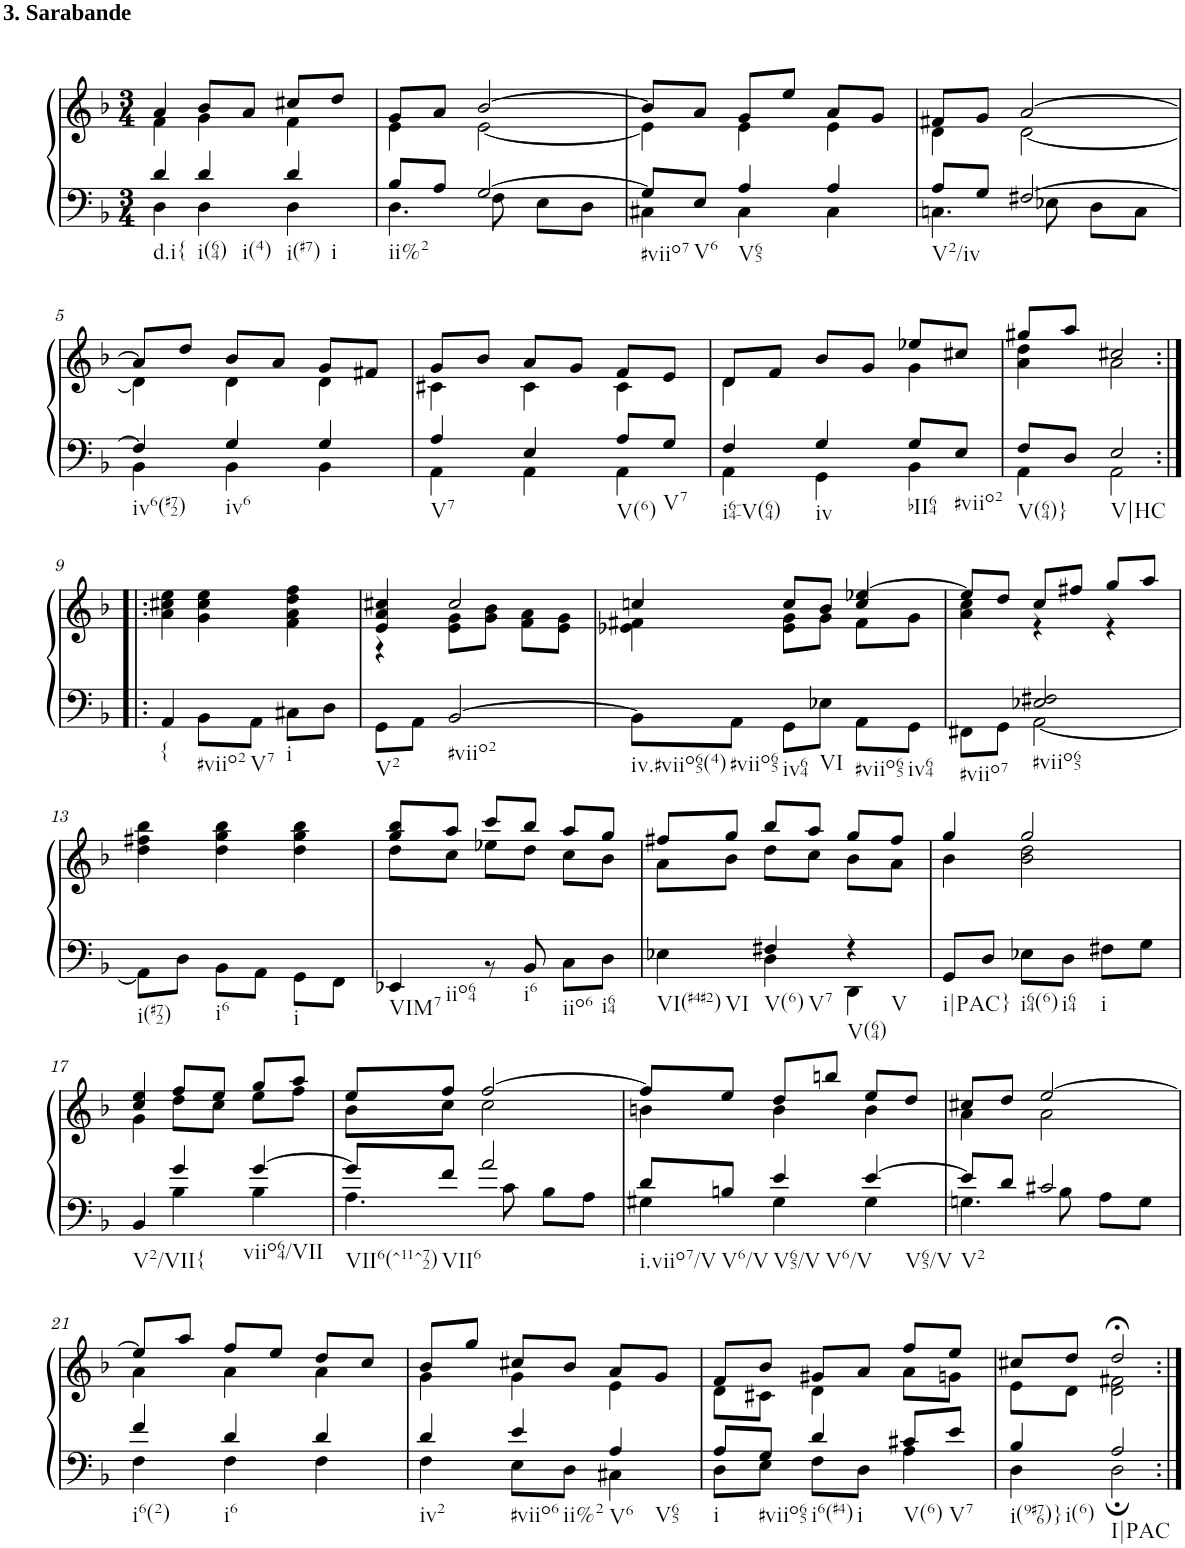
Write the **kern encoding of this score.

**kern	**kern
*part1	*part1
*staff2	*staff1
*I"Klavier linke Hand	*
*clefF4	*clefG2
*k[b-]	*k[b-]
*M3/4	*M3/4
=1	=1
*^	*^
!	!	!LO:TX:a:B:t=3. Sarabande	!
!LO:TX:b:t=d.i{	!	!	!
4d/	4D\	4a/	4f\
!LO:TX:b:t=i(64)	!	!	!
!LO:TX:b:t=i(4)	!	!	!
4d/	4D\	8b-/L	4g\
.	.	8a/J	.
!LO:TX:b:t=i(#7)	!	!	!
!LO:TX:b:t=i	!	!	!
4d/	4D\	8cc#X/L	4f\
.	.	8dd/J	.
=2	=2	=2	=2
!LO:TX:b:t=ii%2	!	!	!
8B-/L	4.D\	8g/L	4e\
8A/J	.	8a/J	.
[2G/	.	[2b-/	[2e\
.	8F\	.	.
.	8E\L	.	.
.	8D\J	.	.
=3	=3	=3	=3
!LO:TX:b:t=#viio7	!	!	!
8G/L]	4C#X\	8b-/L]	4e\]
!LO:TX:b:t=V6	!	!	!
8E/J	.	8a/J	.
!LO:TX:b:t=V65	!	!	!
4A/	4C#\	8g/L	4e\
.	.	8ee/J	.
4A/	4C#\	8a/L	4e\
.	.	8g/J	.
=4	=4	=4	=4
!LO:TX:b:t=V2/iv	!	!	!
8A/L	4.Cn\	8f#X/L	4d\
8G/J	.	8g/J	.
[2F#X/	.	[2a/	[2d\
.	8E-X\	.	.
.	8D\L	.	.
.	8C\J	.	.
!!LO:LB:g=z	!!
=5	=5	=5	=5
!LO:TX:b:t=iv6(#72)	!	!	!
4F#/]	4BB-\	8a/L]	4d\]
.	.	8dd/J	.
!LO:TX:b:t=iv6	!	!	!
4G/	4BB-\	8b-/L	4d\
.	.	8a/J	.
4G/	4BB-\	8g/L	4d\
.	.	8f#X/J	.
=6	=6	=6	=6
!LO:TX:b:t=V7	!	!	!
4A/	4AA\	8g/L	4c#X\
.	.	8b-/J	.
4E/	4AA\	8a/L	4c#\
.	.	8g/J	.
!LO:TX:b:t=V(6)	!	!	!
8A/L	4AA\	8f/L	4c#\
!LO:TX:b:t=V7	!	!	!
8G/J	.	8e/J	.
=7	=7	=7	=7
!LO:TX:b:t=i64-V(64)	!	!	!
4F/	4AA\	8d/L	4d\
.	.	8f/J	.
!LO:TX:b:t=iv	!	!	!
4G/	4GG\	8b-/L	4ryy
.	.	8g/J	.
!LO:TX:b:t=bII64	!	!	!
8G/L	4BB-\	8ee-X/L	4g\
!LO:TX:b:t=#viio2	!	!	!
8E/J	.	8cc#X/J	.
=8	=8	=8	=8
!LO:TX:b:t=V(64)}	!	!	!
8F/L	4AA\	8gg#X/L	4a\ 4dd\
8D/J	.	8aa/J	.
!LO:TX:b:t=V|HC	!	!	!
2E/	2AA\	2cc#X/	2a\
!!LO:LB:g=z	!!
=9:|!|:	=9:|!|:	=9:|!|:	=9:|!|:
!LO:TX:b:t={	!	!	!
!LO:TX:b:t=#viio2	!	!	!
!LO:TX:b:t=V7	!	!	!
!LO:TX:b:t=i	!	!	!
2.ryy	4AA/	2.ryy	4a\ 4cc#X\ 4ee\
.	8BB-\L	.	4g\ 4cc#\ 4ee\
.	8AA\J	.	.
.	8C#X\L	.	4f\ 4a\ 4dd\ 4ff\
.	8D\J	.	.
=10	=10	=10	=10
!LO:TX:b:t=V2	!	!	!
!LO:TX:b:t=#viio2	!	!	!
2.ryy	8GG\L	4e/ 4a/ 4cc#X/	4r
.	8AA\J	.	.
.	[2BB-/	2cc#/	8e\ 8g\L
.	.	.	8g\ 8b-\J
.	.	.	8f\ 8a\L
.	.	.	8e\ 8g\J
=11	=11	=11	=11
*	*	*	*^
!LO:TX:b:t=iv.#viio65(4)	!	!	!	!
!LO:TX:b:t=#viio65	!	!	!	!
!LO:TX:b:t=iv64	!	!	!	!
!LO:TX:b:t=VI	!	!	!	!
!LO:TX:b:t=#viio65	!	!	!	!
!LO:TX:b:t=iv64	!	!	!	!
2.ryy	8BB-\L]	4ccn/	4e-X\ 4f#X\	2ryy
.	8AA\J	.	.	.
.	8GG\L	8cc/L	8e-\ 8g\L	.
.	8E-X\J	8b-/J	8g\J	.
.	8AA\L	[4ee-X/	8f#\L	4cc/
.	8GG\J	.	8g\J	.
*	*	*	*v	*v
=12	=12	=12	=12
!LO:TX:b:t=#viio7	!	!	!
4ryy	8FF#X\L	8ee-/L]	4a\ 4cc\
.	8GG\J	8dd/J	.
!LO:TX:b:t=#viio65	!	!	!
2E-X/ 2F#X/	[2AA\	8cc/L	4r
.	.	8ff#X/J	.
.	.	8gg/L	4r
.	.	8aa/J	.
!!LO:LB:g=z	!!
=13	=13	=13	=13
!LO:TX:b:t=i(#72)	!	!	!
!LO:TX:b:t=i6	!	!	!
!LO:TX:b:t=i	!	!	!
2.ryy	8AA\L]	2.ryy	4dd\ 4ff#X\ 4bb-\
.	8D\J	.	.
.	8BB-\L	.	4dd\ 4gg\ 4bb-\
.	8AA\J	.	.
.	8GG\L	.	4dd\ 4gg\ 4bb-\
.	8FF\J	.	.
=14	=14	=14	=14
!LO:TX:b:t=VIM7	!	!	!
!LO:TX:b:t=iio64	!	!	!
!LO:TX:b:t=i6	!	!	!
!LO:TX:b:t=iio6	!	!	!
!LO:TX:b:t=i64	!	!	!
2.ryy	4EE-X/	8gg/ 8bb-/L	8dd\L
.	.	8aa/J	8cc\J
.	8r	8ccc/L	8ee-X\L
.	8BB-/	8bb-/J	8dd\J
.	8C\L	8aa/L	8cc\L
.	8D\J	8gg/J	8b-\J
=15	=15	=15	=15
!LO:TX:b:t=VI(#4#2)	!	!	!
!LO:TX:b:t=VI	!	!	!
4ryy	4E-X\	8ff#X/L	8a\L
.	.	8gg/J	8b-\J
!LO:TX:b:t=V(6)	!	!	!
!LO:TX:b:t=V7	!	!	!
4F#X/	4D\	8bb-/L	8dd\L
.	.	8aa/J	8cc\J
!LO:TX:b:t=V(64)	!	!	!
!LO:TX:b:t=V	!	!	!
4r	4DD\	8gg/L	8b-\L
.	.	8ff#/J	8a\J
*v	*v	*	*
=16	=16	=16
!LO:TX:b:t=i|PAC}	!	!
8GG/L	4gg/	4b-\
8D/J	.	.
!LO:TX:b:t=i64(6)	!	!
8E-X\L	2gg/	2b-\ 2dd\
!LO:TX:b:t=i64	!	!
8D\J	.	.
!LO:TX:b:t=i	!	!
8F#X\L	.	.
8G\J	.	.
!!LO:LB:g=z	!!
=17	=17	=17
*^	*	*
!LO:TX:b:t=V2/VII{	!	!	!
4BB-/	4ryy	4cc/ 4ee/	4g\
4g/	4B-\	8ff/L	8dd\L
.	.	8ee/J	8cc\J
!LO:TX:b:t=viio64/VII	!	!	!
[4g/	4B-\	8gg/L	8ee\L
.	.	8aa/J	8ff\J
=18	=18	=18	=18
!LO:TX:b:t=VII6(^11^72)	!	!	!
8g/L]	4.A\	8ee/L	8b-\L
!LO:TX:b:t=VII6	!	!	!
8f/J	.	8ff/J	8cc\J
2a/	.	[2ff/	2cc\
.	8c\	.	.
.	8B-\L	.	.
.	8A\J	.	.
=19	=19	=19	=19
!LO:TX:b:t=i.viio7/V	!	!	!
8d/L	4G#X\	8ff/L]	4bn\
!LO:TX:b:t=V6/V	!	!	!
8Bn/J	.	8ee/J	.
!LO:TX:b:t=V65/V	!	!	!
!LO:TX:b:t=V6/V	!	!	!
4e/	4G#\	8dd/L	4b\
.	.	8bbn/J	.
!LO:TX:b:t=V65/V	!	!	!
[4e/	4G#\	8ee/L	4b\
.	.	8dd/J	.
=20	=20	=20	=20
!LO:TX:b:t=V2	!	!	!
8e/L]	4.Gn\	8cc#X/L	4a\
8d/J	.	8dd/J	.
2c#X/	.	[2ee/	2a\
.	8B-\	.	.
.	8A\L	.	.
.	8G\J	.	.
!!LO:LB:g=z	!!
=21	=21	=21	=21
!LO:TX:b:t=i6(2)	!	!	!
4f/	4F\	8ee/L]	4a\
.	.	8aa/J	.
!LO:TX:b:t=i6	!	!	!
4d/	4F\	8ff/L	4a\
.	.	8ee/J	.
4d/	4F\	8dd/L	4a\
.	.	8cc/J	.
=22	=22	=22	=22
!LO:TX:b:t=iv2	!	!	!
4d/	4F\	8b-/L	4g\
.	.	8gg/J	.
!LO:TX:b:t=#viio6	!	!	!
!LO:TX:b:t=ii%2	!	!	!
4e/	8E\L	8cc#X/L	4g\
.	8D\J	8b-/J	.
!LO:TX:b:t=V6	!	!	!
!LO:TX:b:t=V65	!	!	!
4A/	4C#X\	8a/L	4e\
.	.	8g/J	.
=23	=23	=23	=23
!LO:TX:b:t=i	!	!	!
8A/L	8D\L	8f/L	8d\L
!LO:TX:b:t=#viio65	!	!	!
8G/J	8E\J	8b-/J	8c#X\J
!LO:TX:b:t=i6(#4)	!	!	!
!LO:TX:b:t=i	!	!	!
4d/	8F\L	8g#X/L	4d\
.	8D\J	8a/J	.
!LO:TX:b:t=V(6)	!	!	!
8c#X/L	4A\	8ff/L	8a\L
!LO:TX:b:t=V7	!	!	!
8e/J	.	8ee/J	8gn\J
=24	=24	=24	=24
!LO:TX:b:t=i(9#76)}	!	!	!
!LO:TX:b:t=i(6)	!	!	!
4B-/	4D\	8cc#X/L	8e\L
.	.	8dd/J	8d\J
!LO:TX:b:t=I|PAC	!	!	!
2A/	2D;\	2dd;</	2d\ 2f#X\
*v	*v	*	*
*	*v	*v
=:|!	=:|!
*-	*-
